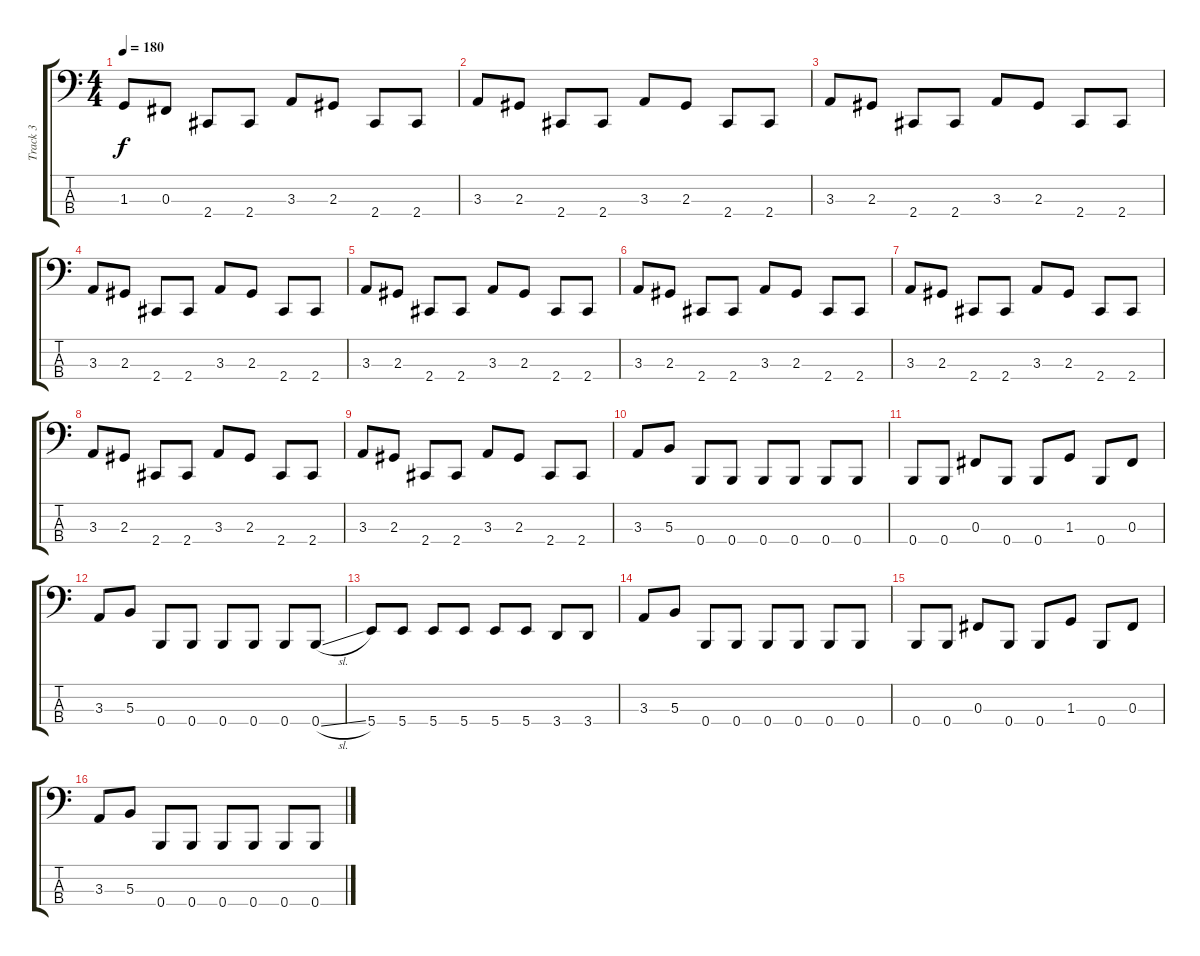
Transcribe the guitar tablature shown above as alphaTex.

\track ("Track 3" "Track 3") {instrument electricbassfinger}
\staff {score tabs}
\tuning (E2 B1 Gb1 B0) {hide}
\ts (4 4)
\tempo 180
\clef f4
\ks c
1.3.8{dy f} 0.3.8 2.4.8 2.4.8 3.3.8 2.3.8 2.4.8 2.4.8 |
3.3.8 2.3.8 2.4.8 2.4.8 3.3.8 2.3.8 2.4.8 2.4.8 |
3.3.8 2.3.8 2.4.8 2.4.8 3.3.8 2.3.8 2.4.8 2.4.8 |
3.3.8 2.3.8 2.4.8 2.4.8 3.3.8 2.3.8 2.4.8 2.4.8 |
3.3.8 2.3.8 2.4.8 2.4.8 3.3.8 2.3.8 2.4.8 2.4.8 |
3.3.8 2.3.8 2.4.8 2.4.8 3.3.8 2.3.8 2.4.8 2.4.8 |
3.3.8 2.3.8 2.4.8 2.4.8 3.3.8 2.3.8 2.4.8 2.4.8 |
3.3.8 2.3.8 2.4.8 2.4.8 3.3.8 2.3.8 2.4.8 2.4.8 |
3.3.8 2.3.8 2.4.8 2.4.8 3.3.8 2.3.8 2.4.8 2.4.8 |
3.3.8 5.3.8 0.4.8 0.4.8 0.4.8 0.4.8 0.4.8 0.4.8 |
0.4.8 0.4.8 0.3.8 0.4.8 0.4.8 1.3.8 0.4.8 0.3.8 |
3.3.8 5.3.8 0.4.8 0.4.8 0.4.8 0.4.8 0.4.8 0.4{sl}.8 |
5.4.8 5.4.8 5.4.8 5.4.8 5.4.8 5.4.8 3.4.8 3.4.8 |
3.3.8 5.3.8 0.4.8 0.4.8 0.4.8 0.4.8 0.4.8 0.4.8 |
0.4.8 0.4.8 0.3.8 0.4.8 0.4.8 1.3.8 0.4.8 0.3.8 |
3.3.8 5.3.8 0.4.8 0.4.8 0.4.8 0.4.8 0.4.8 0.4.8
